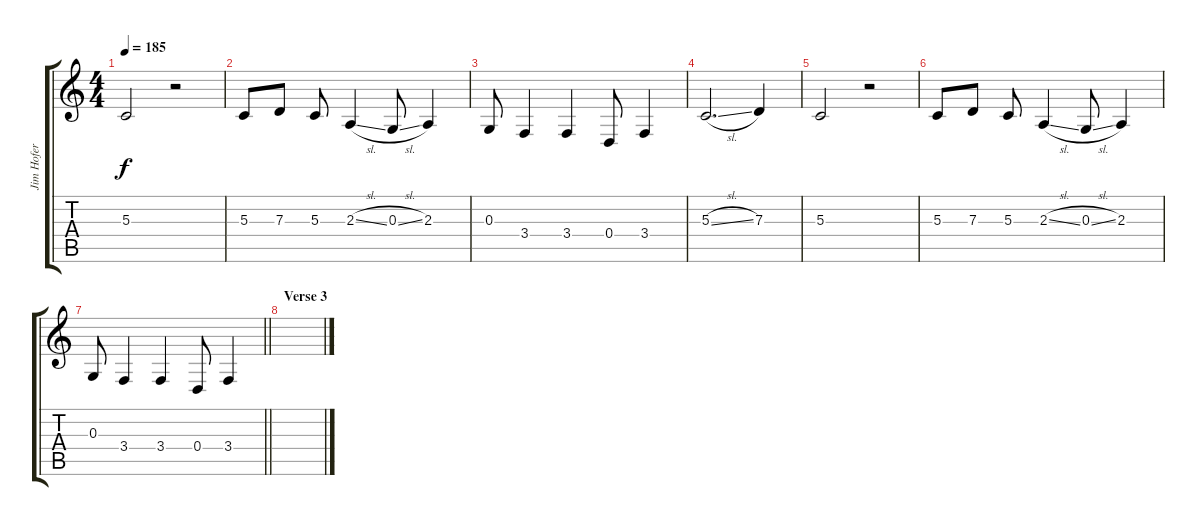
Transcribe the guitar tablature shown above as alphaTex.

\track ("Jim Hofer (Trombone)" "Jim Hofer ") {instrument trombone}
\staff {score tabs}
\tuning (E4 B3 G3 D3 A2 E2) {hide}
\ts (4 4)
\tempo 185
\clef g2
\ks c
5.3.2{dy f} r.2 |
5.3.8 7.3.8 5.3.8 2.3{sl}.4 0.3{sl}.8 2.3.4 |
0.3.8 3.4.4 3.4.4 0.4.8 3.4.4 |
5.3{sl}.2{d} 7.3.4 |
5.3.2 r.2 |
5.3.8 7.3.8 5.3.8 2.3{sl}.4 0.3{sl}.8 2.3.4 |
\barLineRight lightlight
0.3.8 3.4.4 3.4.4 0.4.8 3.4.4 |
\section ("" "Verse 3")
